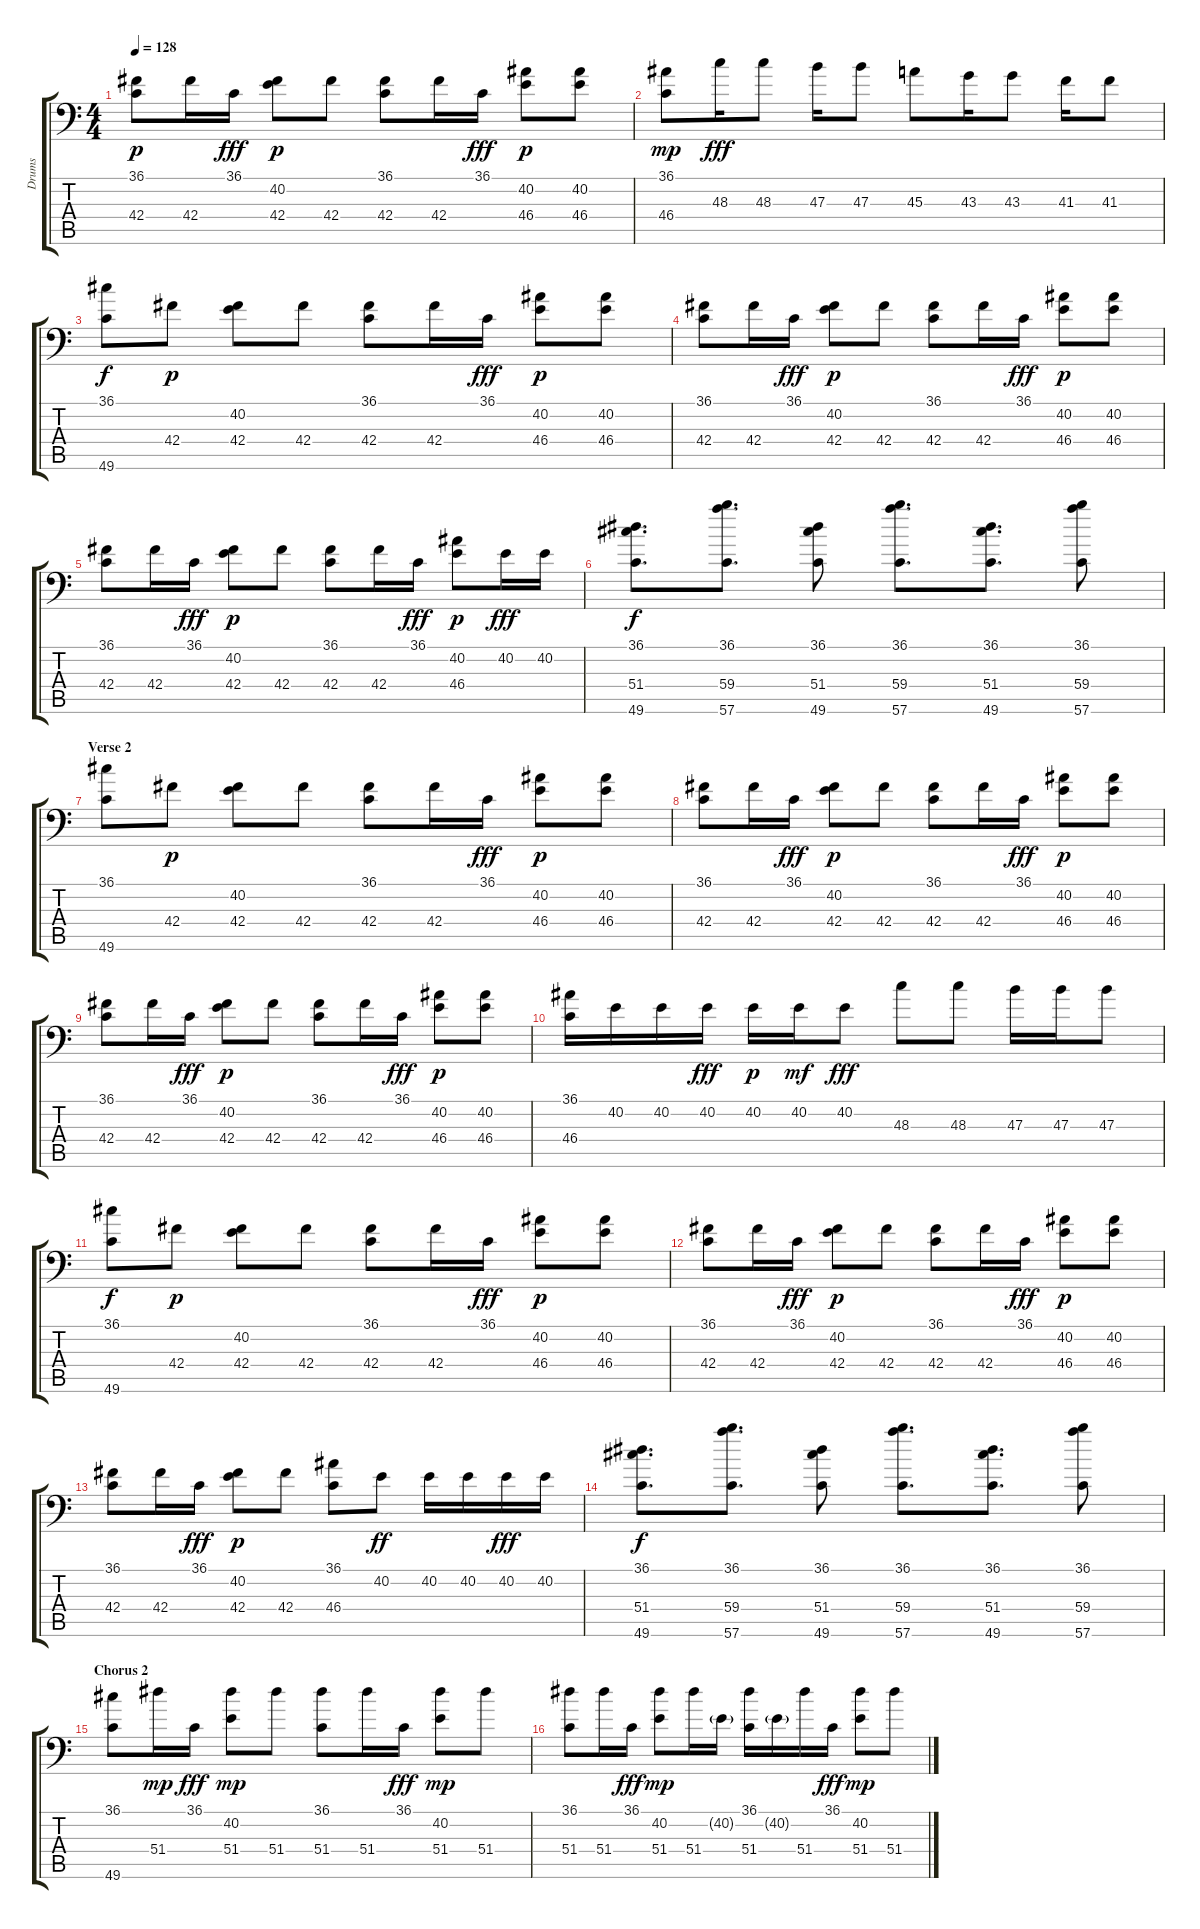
\track ("Drums" "Drums") {instrument acousticgrandpiano}
\staff {score tabs}
\tuning (C-1 C-1 C-1 C-1 C-1 C-1) {hide}
\ts (4 4)
\tempo 128
\clef f4
\ks c
(36.1 42.4).8{dy p} 42.4.16 36.1.16{dy fff} (40.2 42.4).8{dy p} 42.4.8 (36.1 42.4).8 42.4.16 36.1.16{dy fff} (40.2 46.4).8{dy p} (40.2 46.4).8 |
(36.1 46.4).8{dy mp} 48.3.16{dy fff} 48.3.8 47.3.16 47.3.8 45.3.8 43.3.16 43.3.8 41.3.16 41.3.8 |
(36.1 49.6).8{dy f} 42.4.8{dy p} (40.2 42.4).8 42.4.8 (36.1 42.4).8 42.4.16 36.1.16{dy fff} (40.2 46.4).8{dy p} (40.2 46.4).8 |
(36.1 42.4).8 42.4.16 36.1.16{dy fff} (40.2 42.4).8{dy p} 42.4.8 (36.1 42.4).8 42.4.16 36.1.16{dy fff} (40.2 46.4).8{dy p} (40.2 46.4).8 |
(36.1 42.4).8 42.4.16 36.1.16{dy fff} (40.2 42.4).8{dy p} 42.4.8 (36.1 42.4).8 42.4.16 36.1.16{dy fff} (40.2 46.4).8{dy p} 40.2.16{dy fff} 40.2.16 |
(36.1 51.4 49.6).8{d dy f} (36.1 59.4 57.6).8{d} (36.1 51.4 49.6).8 (36.1 59.4 57.6).8{d} (36.1 51.4 49.6).8{d} (36.1 59.4 57.6).8 |
\section ("" "Verse 2")
(36.1 49.6).8 42.4.8{dy p} (40.2 42.4).8 42.4.8 (36.1 42.4).8 42.4.16 36.1.16{dy fff} (40.2 46.4).8{dy p} (40.2 46.4).8 |
(36.1 42.4).8 42.4.16 36.1.16{dy fff} (40.2 42.4).8{dy p} 42.4.8 (36.1 42.4).8 42.4.16 36.1.16{dy fff} (40.2 46.4).8{dy p} (40.2 46.4).8 |
(36.1 42.4).8 42.4.16 36.1.16{dy fff} (40.2 42.4).8{dy p} 42.4.8 (36.1 42.4).8 42.4.16 36.1.16{dy fff} (40.2 46.4).8{dy p} (40.2 46.4).8 |
(36.1 46.4).16 40.2.16 40.2.16 40.2.16{dy fff} 40.2.16{dy p} 40.2.16{dy mf} 40.2.8{dy fff} 48.3.8 48.3.8 47.3.16 47.3.16 47.3.8 |
(36.1 49.6).8{dy f} 42.4.8{dy p} (40.2 42.4).8 42.4.8 (36.1 42.4).8 42.4.16 36.1.16{dy fff} (40.2 46.4).8{dy p} (40.2 46.4).8 |
(36.1 42.4).8 42.4.16 36.1.16{dy fff} (40.2 42.4).8{dy p} 42.4.8 (36.1 42.4).8 42.4.16 36.1.16{dy fff} (40.2 46.4).8{dy p} (40.2 46.4).8 |
(36.1 42.4).8 42.4.16 36.1.16{dy fff} (40.2 42.4).8{dy p} 42.4.8 (36.1 46.4).8 40.2.8{dy ff} 40.2.16 40.2.16 40.2.16{dy fff} 40.2.16 |
(36.1 51.4 49.6).8{d dy f} (36.1 59.4 57.6).8{d} (36.1 51.4 49.6).8 (36.1 59.4 57.6).8{d} (36.1 51.4 49.6).8{d} (36.1 59.4 57.6).8 |
\section ("" "Chorus 2")
(36.1 49.6).8 51.4.16{dy mp} 36.1.16{dy fff} (40.2 51.4).8{dy mp} 51.4.8 (36.1 51.4).8 51.4.16 36.1.16{dy fff} (40.2 51.4).8{dy mp} 51.4.8 |
(36.1 51.4).8 51.4.16 36.1.16{dy fff} (40.2 51.4).8{dy mp} 51.4.16 40.2{g}.16 (36.1 51.4).16 40.2{g}.16 51.4.16 36.1.16{dy fff} (40.2 51.4).8{dy mp} 51.4.8
